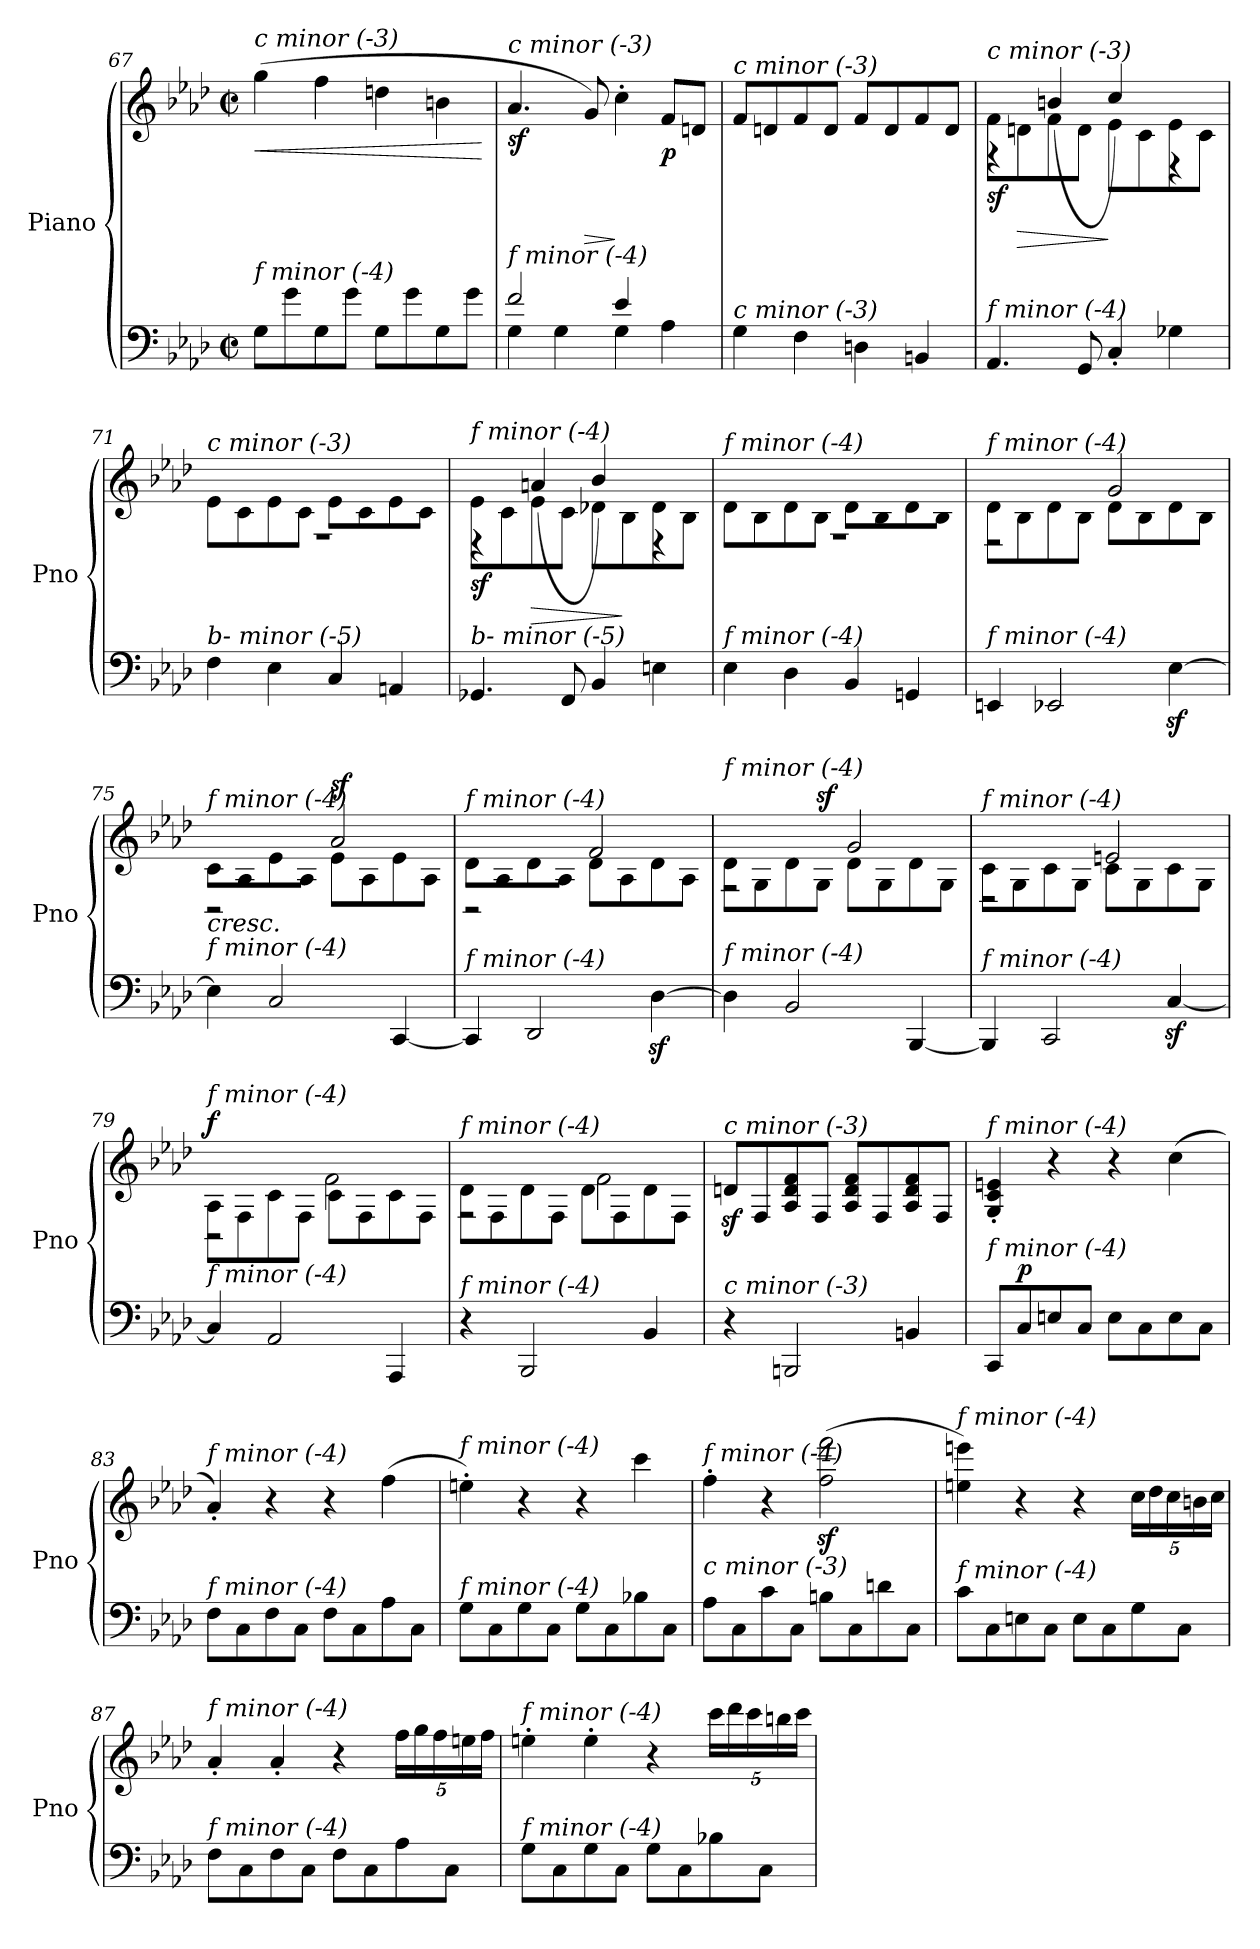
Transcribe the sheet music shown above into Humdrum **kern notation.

**kern	**kern	**dynam
*part1	*part1	*part1
*staff2	*staff1	*staff1/2
*I"Piano	*	*
*I'Pno	*	*
*clefF4	*clefG2	*
*k[b-e-a-d-]	*k[b-e-a-d-]	*
*M2/2	*M2/2	*
*met(c|)	*met(c|)	*
=67	=67	=67
!	!LO:TX:i:t=c minor (-3)	!
!LO:TX:i:t=f minor (-4)	!	!
!	!	!LO:HP:b
8G\L	(>4gg\	<
8g\	.	.
8G\	4ff\	.
8g\J	.	.
8G\L	4ddn\	.
8g\	.	.
8G\	4bn\	.
8g\J	.	.
.	.	[
=68	=68	=68
*^	*^	*
!	!	!LO:TX:i:t=c minor (-3)	!	!
!LO:TX:i:t=f minor (-4)	!	!	!	!
!	!	!	!	!LO:DY:b
4G\	2f/	4.a-/	2.ryy	sf
4G\	.	.	.	.
!	!	!	!	!LO:HP:b
.	.	8g/)	.	>
4G\	4e-'/	4cc'\	.	]
!	!	!	!	!LO:DY:b
4A-\	4ryy	8f/L	4ryy	p
.	.	8dn/J	.	.
*v	*v	*	*	*
*	*v	*v	*
!!LO:LB:g=z
=69	=69	=69
!	!LO:TX:i:t=c minor (-3)	!
!LO:TX:i:t=c minor (-3)	!	!
4G\	8f/L	.
.	8dn/	.
4F\	8f/	.
.	8d/J	.
4Dn\	8f/L	.
.	8d/	.
4BBn/	8f/	.
.	8d/J	.
=70	=70	=70
*	*^	*
!	!LO:TX:i:t=c minor (-3)	!	!
!LO:TX:i:t=f minor (-4)	!	!	!
!	!	!	!LO:DY:b
4.AA-/	8f\L	4r	sf
!	!	!	!LO:HP:b
.	8dn\	.	>
.	8f\	(>4bn/	.
8GG/	8d\J	.	.
4C'/	8e-\L	4cc/)	]
.	8c\	.	.
4G-X\	8e-\	4r	.
.	8c\J	.	.
=71	=71	=71	=71
!	!LO:TX:i:t=c minor (-3)	!	!
!LO:TX:i:t=b- minor (-5)	!	!	!
4F\	8e-\L	1r	.
.	8c\	.	.
4E-\	8e-\	.	.
.	8c\J	.	.
4C/	8e-\L	.	.
.	8c\	.	.
4AAn/	8e-\	.	.
.	8c\J	.	.
=72	=72	=72	=72
!	!LO:TX:i:t=f minor (-4)	!	!
!LO:TX:i:t=b- minor (-5)	!	!	!
!	!	!	!LO:DY:b
4.GG-X/	8e-\L	4r	sf
.	8c\	.	.
!	!	!	!LO:HP:b
.	8e-\	(>4an/	>
8FF/	8c\J	.	.
4BB-/	8d-X\L	4b-/)	.
.	8B-\	.	]
4Eni\	8d-\	4r	.
.	8B-\J	.	.
=73	=73	=73	=73
!	!LO:TX:i:t=f minor (-4)	!	!
!LO:TX:i:t=f minor (-4)	!	!	!
4E-\	8d-\L	1r	.
.	8B-\	.	.
4D-\	8d-\	.	.
.	8B-\J	.	.
4BB-/	8d-\L	.	.
.	8B-\	.	.
4GGn/	8d-\	.	.
.	8B-\J	.	.
!!LO:LB:g=z	!!
=74	=74	=74	=74
!	!LO:TX:i:t=f minor (-4)	!	!
!LO:TX:i:t=f minor (-4)	!	!	!
4EEni/	8d-\L	2r	.
.	8B-\	.	.
2EE-/	8d-\	.	.
.	8B-\J	.	.
.	8d-\L	2g/	.
.	8B-\	.	.
[4E-z<\	8d-\	.	.
.	8B-\J	.	.
=75	=75	=75	=75
!	!LO:TX:i:t=f minor (-4)	!	!
!LO:TX:i:t=f minor (-4)	!	!	!
!	!	!	!LO:HP:b
4E-\]	8c\L	2r	<
.	8A-\	.	.
2C/	8e-\	.	.
.	8A-\J	.	.
!	!	!	!LO:DY:a
.	8e-\L	2a-/	sf
.	8A-\	.	.
[4CC/	8e-\	.	.
.	8A-\J	.	.
=76	=76	=76	=76
!	!LO:TX:i:t=f minor (-4)	!	!
!LO:TX:i:t=f minor (-4)	!	!	!
4CC/]	8d-\L	2r	.
.	8A-\	.	.
2DD-/	8d-\	.	.
.	8A-\J	.	.
.	8d-\L	2f/	.
.	8A-\	.	.
[4D-z<\	8d-\	.	.
.	8A-\J	.	.
=77	=77	=77	=77
!	!LO:TX:i:t=f minor (-4)	!	!
!LO:TX:i:t=f minor (-4)	!	!	!
4D-\]	8d-\L	2r	.
.	8G\	.	.
2BB-/	8d-\	.	.
!	!	!	!LO:DY:a
.	8G\J	.	sf
.	8d-\L	2g/	.
.	8G\	.	.
[4BBB-/	8d-\	.	.
.	8G\J	.	.
=78	=78	=78	=78
!	!LO:TX:i:t=f minor (-4)	!	!
!LO:TX:i:t=f minor (-4)	!	!	!
4BBB-/]	8c\L	2r	.
.	8G\	.	.
2CC/	8c\	.	.
.	8G\J	.	.
.	8c\L	2en/	.
.	8G\	.	.
[4Cz</	8c\	.	.
.	8G\J	.	.
!!LO:LB:g=z	!!
=79	=79	=79	=79
!	!LO:TX:i:t=f minor (-4)	!	!
!LO:TX:i:t=f minor (-4)	!	!	!
!	!	!	!LO:DY:a
4C/]	8A-\L	2r	f
.	8F\	.	.
2AA-/	8c\	.	.
.	8F\J	.	.
.	8c\L	2f\	.
.	8F\	.	.
4AAA-/	8c\	.	.
.	8F\J	.	.
=80	=80	=80	=80
!	!LO:TX:i:t=f minor (-4)	!	!
!LO:TX:i:t=f minor (-4)	!	!	!
4r	8d-\L	2r	.
.	8F\	.	.
2BBB-/	8d-\	.	.
.	8F\J	.	.
.	8d-\L	2f\	.
.	8F\	.	.
4BB-/	8d-\	.	.
.	8F\J	.	.
*	*v	*v	*
=81	=81	=81
!	!LO:TX:i:t=c minor (-3)	!
!LO:TX:i:t=c minor (-3)	!	!
4r	8dnz>/L	.
.	8F/	.
2BBBn/	8A-/ 8d/ 8f/	.
.	8F/J	.
.	8A-/ 8d/ 8f/L	.
.	8F/	.
4BBn/	8A-/ 8d/ 8f/	.
.	8F/J	.
.	.	[
=82	=82	=82
!	!LO:TX:i:t=f minor (-4)	!
!LO:TX:i:t=f minor (-4)	!	!
8CC/L	4G/' 4c/' 4en/'	.
!	!	!LO:DY:a=2
8C/	.	p
8En/	4r	.
8C/J	.	.
8E\L	4r	.
8C\	.	.
8E\	(>4cc\	.
8C\J	.	.
=83	=83	=83
!	!LO:TX:i:t=f minor (-4)	!
!LO:TX:i:t=f minor (-4)	!	!
8F\L	4a-'/)	.
8C\	.	.
8F\	4r	.
8C\J	.	.
8F\L	4r	.
8C\	.	.
8A-\	(>4ff\	.
8C\J	.	.
!!LO:LB:g=z
=84	=84	=84
!	!LO:TX:i:t=f minor (-4)	!
!LO:TX:i:t=f minor (-4)	!	!
8G\L	4een'\)	.
8C\	.	.
8G\	4r	.
8C\J	.	.
8G\L	4r	.
8C\	.	.
8B-X\	4ccc\	.
8C\J	.	.
=85	=85	=85
!	!LO:TX:i:t=f minor (-4)	!
!LO:TX:i:t=c minor (-3)	!	!
8A-\L	4ff'\	.
8C\	.	.
8c\	4r	.
8C\J	.	.
8Bn\L	(>2ff\z< 2fff\z<	.
8C\	.	.
8dn\	.	.
8C\J	.	.
=86	=86	=86
!	!LO:TX:i:t=f minor (-4)	!
!LO:TX:i:t=f minor (-4)	!	!
8c\L	4een\ 4eeen\)	.
8C\	.	.
8En\	4r	.
8C\J	.	.
8E\L	4r	.
8C\	.	.
*	*Xbrackettup	*
8G\	20cc\LL	.
.	20dd-\	.
.	20cc\	.
8C\J	.	.
.	20bn\	.
.	20cc\JJ	.
=87	=87	=87
!	!LO:TX:i:t=f minor (-4)	!
!LO:TX:i:t=f minor (-4)	!	!
8F\L	4a-'/	.
8C\	.	.
8F\	4a-'/	.
8C\J	.	.
8F\L	4r	.
8C\	.	.
8A-\	20ff\LL	.
.	20gg\	.
.	20ff\	.
8C\J	.	.
.	20een\	.
.	20ff\JJ	.
!!LO:LB:g=z
=88	=88	=88
!	!LO:TX:i:t=f minor (-4)	!
!LO:TX:i:t=f minor (-4)	!	!
8G\L	4een'\	.
8C\	.	.
8G\	4ee'\	.
8C\J	.	.
8G\L	4r	.
8C\	.	.
8B-X\	20ccc\LL	.
.	20ddd-\	.
.	20ccc\	.
8C\J	.	.
.	20bbn\	.
.	20ccc\JJ	.
=	=	=
*-	*-	*-
